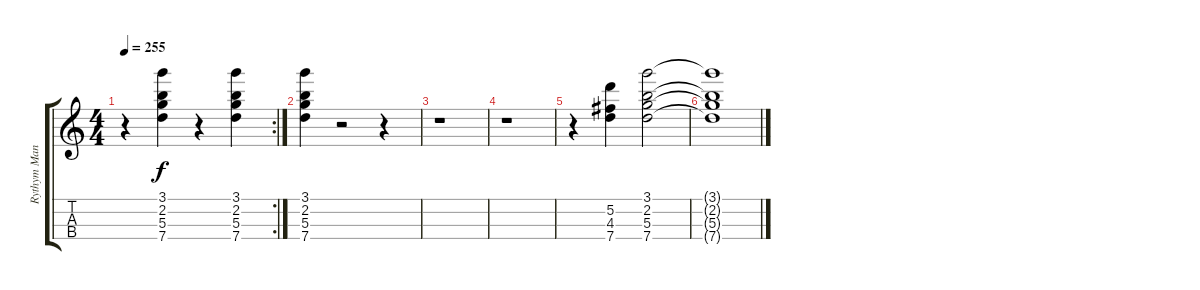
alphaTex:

\track ("Rythym Mandolin" "Rythym Man") {instrument banjo}
\staff {score tabs}
\tuning (E5 A4 D4 G3) {hide}
\displaytranspose 12
\rc 2
\ts (4 4)
\tempo 255
\clef g2
\ks c
r.4{dy f} (3.1 2.2 5.3 7.4).4 r.4 (3.1 2.2 5.3 7.4).4 |
(3.1 2.2 5.3 7.4).4 r.2 r.4 |
r.1 |
r.1 |
r.4 (5.2 4.3 7.4).4 (3.1 2.2 5.3 7.4).2 |
(3.1{t} 2.2{t} 5.3{t} 7.4{t}).1
